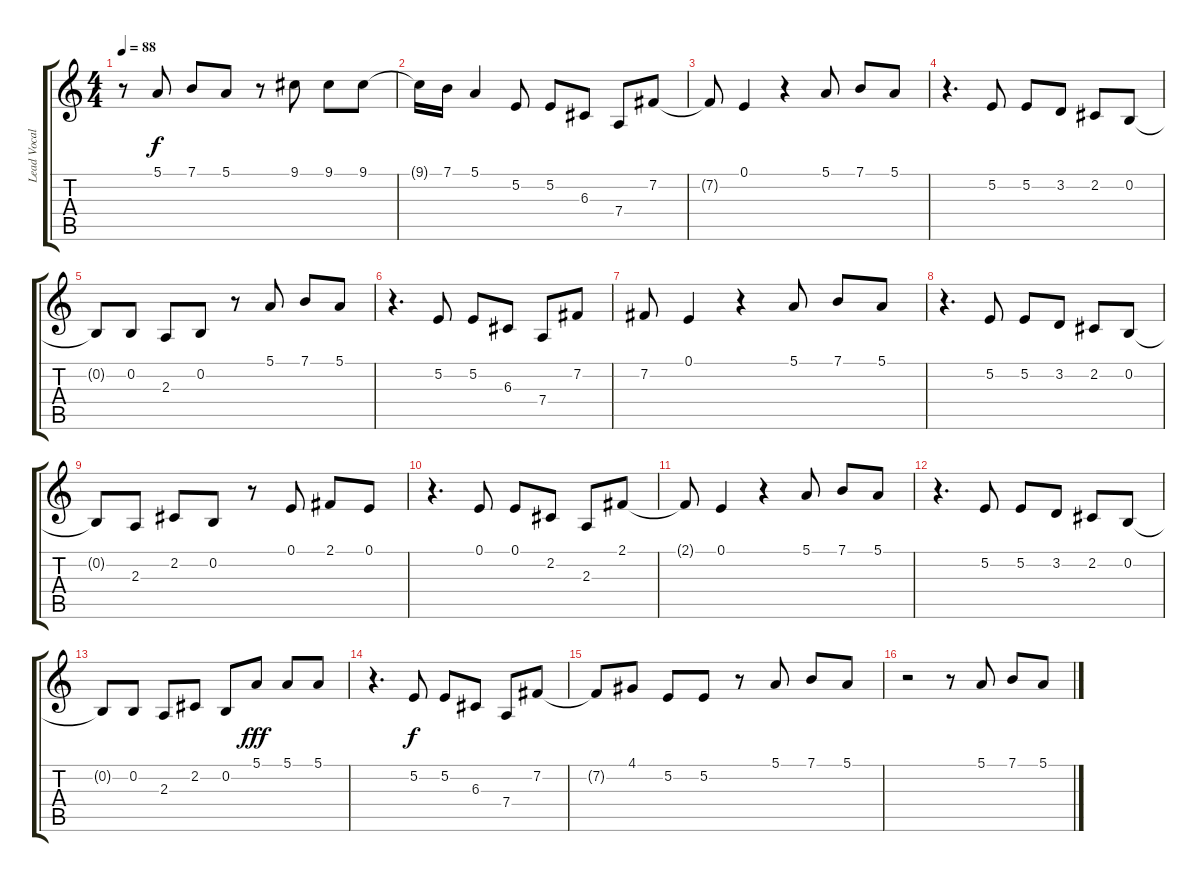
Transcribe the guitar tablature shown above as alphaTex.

\track ("Lead Vocals" "Lead Vocal") {instrument trombone}
\staff {score tabs}
\tuning (E4 B3 G3 D3 A2 E2) {hide}
\ts (4 4)
\tempo 88
\clef g2
\ks c
r.8{dy f} 5.1.8 7.1.8 5.1.8 r.8 9.1.8 9.1.8 9.1.8 |
9.1{t}.16 7.1.16 5.1.4 5.2.8{volume 12} 5.2.8 6.3.8 7.4.8 7.2.8 |
7.2{t}.8 0.1.4 r.4 5.1.8 7.1.8 5.1.8 |
r.4{d} 5.2.8 5.2.8 3.2.8 2.2.8 0.2.8 |
0.2{t}.8 0.2.8 2.3.8 0.2.8 r.8 5.1.8 7.1.8 5.1.8 |
r.4{d} 5.2.8 5.2.8 6.3.8 7.4.8 7.2.8 |
7.2.8 0.1.4 r.4 5.1.8 7.1.8 5.1.8 |
r.4{d} 5.2.8 5.2.8 3.2.8 2.2.8 0.2.8 |
0.2{t}.8 2.3.8 2.2.8 0.2.8 r.8 0.1.8 2.1.8 0.1.8 |
r.4{d} 0.1.8 0.1.8 2.2.8 2.3.8 2.1.8 |
2.1{t}.8 0.1.4 r.4 5.1.8 7.1.8 5.1.8 |
r.4{d} 5.2.8 5.2.8 3.2.8 2.2.8 0.2.8 |
0.2{t}.8 0.2.8 2.3.8 2.2.8 0.2.8 5.1.8{dy fff} 5.1.8 5.1.8 |
r.4{d} 5.2.8{dy f volume 12} 5.2.8 6.3.8 7.4.8 7.2.8 |
7.2{t}.8 4.1.8 5.2.8 5.2.8 r.8 5.1.8 7.1.8 5.1.8 |
r.2 r.8 5.1.8 7.1.8 5.1.8
